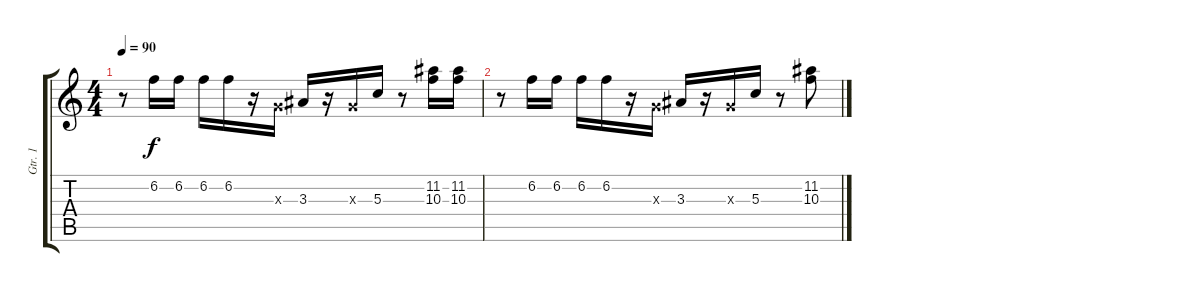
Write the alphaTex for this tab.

\track ("Gtr. 1" "Gtr. 1") {instrument electricguitarclean}
\staff {score tabs}
\tuning (E4 B3 G3 D3 A2 E2) {hide}
\ts (4 4)
\tempo 90
\clef g2
\ks c
r.8{dy f volume 9} 6.2.16 6.2.16 6.2.16 6.2.16 r.16 0.3{x}.16 3.3.16{volume 6} r.16 0.3{x}.16 5.3.16 r.8 (11.2 10.3).16 (11.2 10.3).16 |
r.8{volume 3} 6.2.16 6.2.16 6.2.16 6.2.16 r.16 0.3{x}.16 3.3.16{volume 0} r.16 0.3{x}.16 5.3.16 r.8 (11.2 10.3).8
